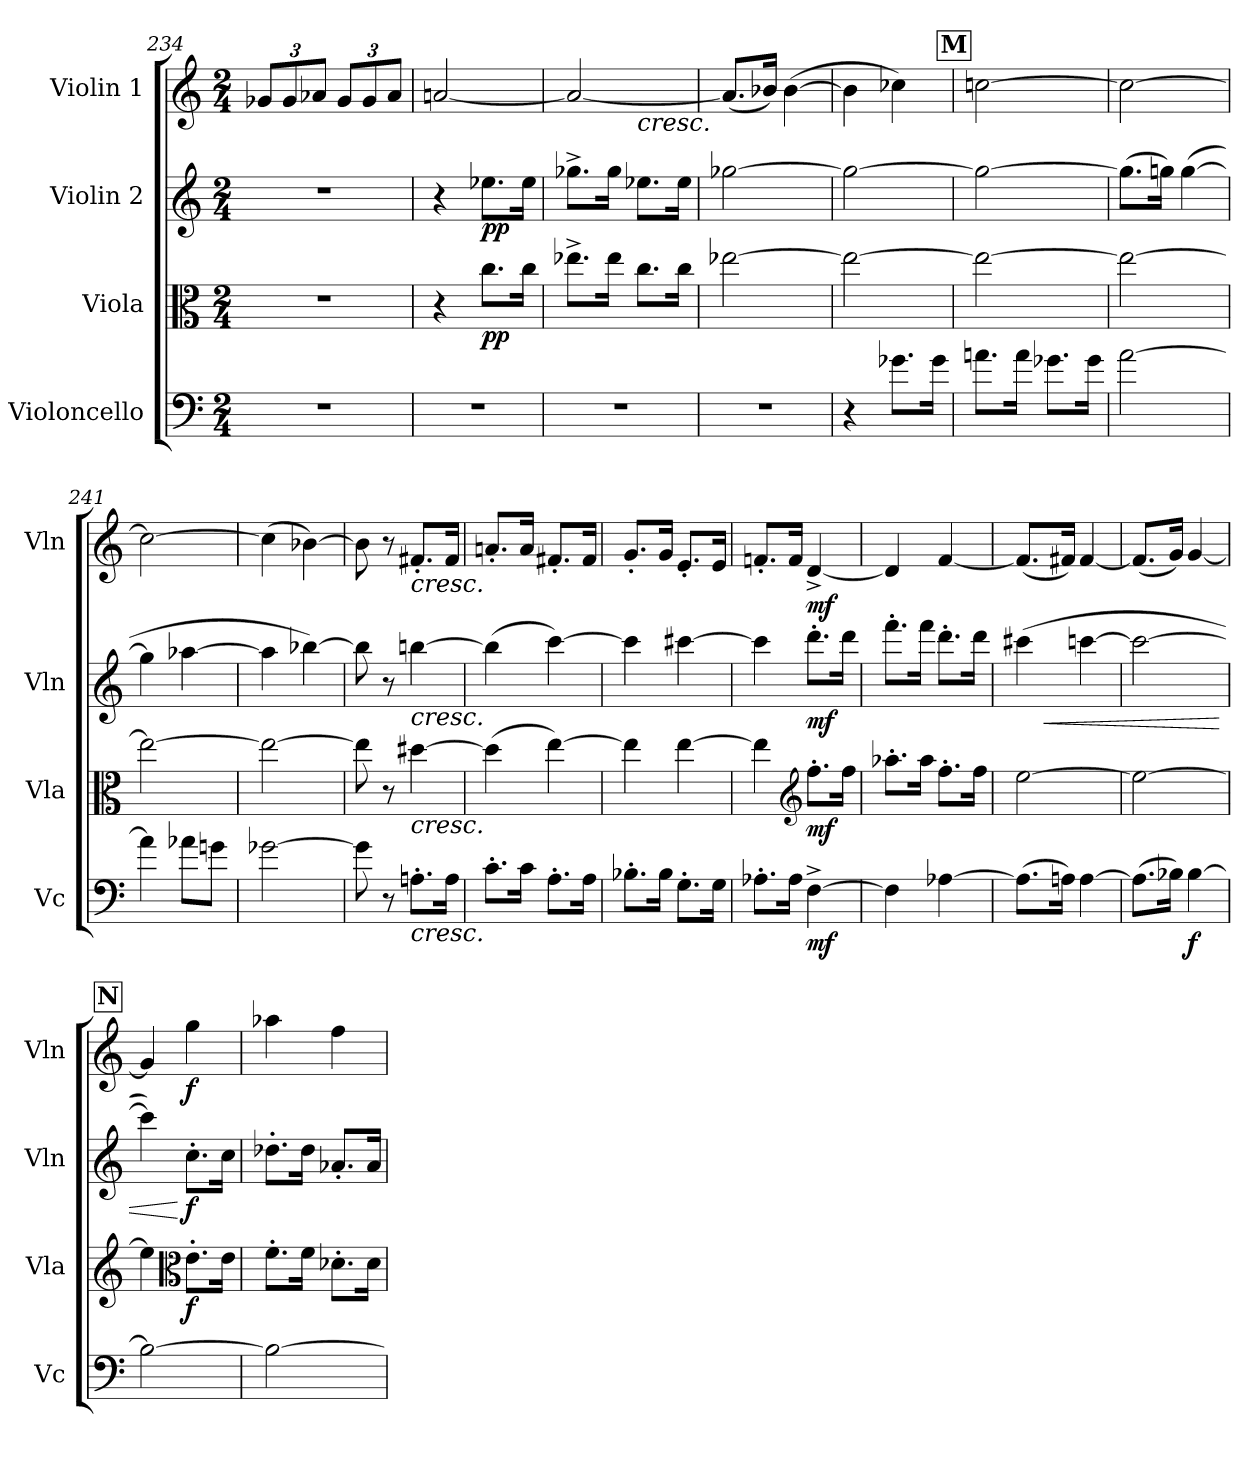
**kern	**dynam	**kern	**dynam	**kern	**dynam	**kern	**dynam
*part4	*part4	*part3	*part3	*part2	*part2	*part1	*part1
*staff4	*staff4	*staff3	*staff3	*staff2	*staff2	*staff1	*staff1
*I"Violoncello	*	*I"Viola	*	*I"Violin 2	*	*I"Violin 1	*
*I'Vc	*	*I'Vla	*	*I'Vln	*	*I'Vln	*
!!LO:LB:g=z
*clefF4	*	*clefC3	*	*clefG2	*	*clefG2	*
*k[]	*	*k[]	*	*k[]	*	*k[]	*
*M2/4	*	*M2/4	*	*M2/4	*	*M2/4	*
*	*	*	*	*	*	*Xbrackettup	*
=234	=234	=234	=234	=234	=234	=234	=234
2r	.	2r	.	2r	.	12g-X/L	.
.	.	.	.	.	.	12g-/	.
.	.	.	.	.	.	12a-X/J	.
.	.	.	.	.	.	12g-/L	.
.	.	.	.	.	.	12g-/	.
.	.	.	.	.	.	12a-/J	.
=235	=235	=235	=235	=235	=235	=235	=235
2r	.	4r	.	4r	.	[2an/	.
!	!	!	!LO:DY:b	!	!LO:DY:b	!	!
.	.	8.cc\L	pp	8.ee-X\L	pp	.	.
.	.	16cc\Jk	.	16ee-\Jk	.	.	.
=236	=236	=236	=236	=236	=236	=236	=236
*	*	*	*	*	*	*^	*
2r	.	8.ee-X^\L	.	8.gg-X^\L	.	2a/_	4ryy	.
.	.	16ee-\Jk	.	16gg-\Jk	.	.	.	.
!	!	!	!	!	!	!	!	!LO:HP:b
.	.	8.cc\L	.	8.ee-X\L	.	.	4ryy	<
.	.	16cc\Jk	.	16ee-\Jk	.	.	.	.
*	*	*	*	*	*	*v	*v	*
=237	=237	=237	=237	=237	=237	=237	=237
2r	.	[2ee-X\	.	[2gg-X\	.	(<8.a/L]	.
.	.	.	.	.	.	16b-X/Jk)	.
.	.	.	.	.	.	(>[4b-\	.
=238	=238	=238	=238	=238	=238	=238	=238
4r	.	2ee-\_	.	2gg-\_	.	4b-\]	.
8.g-X\L	.	.	.	.	.	4cc-X\)	.
16g-\Jk	.	.	.	.	.	.	.
!!LO:REH:place=s1:a:B:fs=14:t=M
=239	=239	=239	=239	=239	=239	=239	=239
8.an\L	.	2ee-\_	.	2gg-\_	.	[2ccn\	.
16a\Jk	.	.	.	.	.	.	.
8.g-X\L	.	.	.	.	.	.	.
16g-\Jk	.	.	.	.	.	.	.
=240	=240	=240	=240	=240	=240	=240	=240
[2a\	.	2ee-\_	.	(>8.gg-\L]	.	2cc\_	.
.	.	.	.	16ggn\Jk)	.	.	.
.	.	.	.	(>[4gg\	.	.	.
=241	=241	=241	=241	=241	=241	=241	=241
4a\]	.	2ee-\_	.	4gg\]	.	2cc\_	.
8a-X\L	.	.	.	[4aa-X\	.	.	.
8gn\J	.	.	.	.	.	.	.
=242	=242	=242	=242	=242	=242	=242	=242
[2g-X\	.	2ee-\_	.	4aa-\]	.	(>4cc\]	.
.	.	.	.	[4bb-X\)	.	[4b-X\)	.
=243	=243	=243	=243	=243	=243	=243	=243
8g-\]	.	8ee-\]	.	8bb-\]	.	8b-\]	.
8r	.	8r	.	8r	.	8r	.
!	!	!	!	!	!	!LO:TX:b:i:t=cresc.	!
!	!	!	!	!LO:TX:b:i:t=cresc.	!	!	!
!	!	!LO:TX:b:i:t=cresc.	!	!	!	!	!
!LO:TX:b:i:t=cresc.	!	!	!	!	!	!	!
8.An'\L	.	[4dd#X\	.	[4bbn\	.	8.f#X'/L	.
16A\Jk	.	.	.	.	.	16f#/Jk	.
=244	=244	=244	=244	=244	=244	=244	=244
8.c'\L	.	(>4dd#\]	.	(>4bb\]	.	8.an'/L	.
16c\Jk	.	.	.	.	.	16a/Jk	.
8.A'\L	.	[4ee\)	.	[4ccc\)	.	8.f#X'/L	.
16A\Jk	.	.	.	.	.	16f#/Jk	.
=245	=245	=245	=245	=245	=245	=245	=245
8.B-X'\L	.	4ee\]	.	4ccc\]	.	8.g'/L	.
16B-\Jk	.	.	.	.	.	16g/Jk	.
8.G'\L	.	[4ee\	.	[4ccc#X\	.	8.e'/L	.
16G\Jk	.	.	.	.	.	16e/Jk	.
!!LO:LB:g=z
=246	=246	=246	=246	=246	=246	=246	=246
8.A-X'\L	.	4ee\]	.	4ccc#\]	.	8.fn'/L	.
16A-\Jk	.	.	.	.	.	16f/Jk	.
*	*	*clefG2	*	*	*	*	*
!	!LO:DY:b	!	!LO:DY:b	!	!LO:DY:b	!	!LO:DY:b
[4F^\	mf	8.ff'\L	mf	8.ddd'\L	mf	[4d^/	mf
.	.	16ff\Jk	.	16ddd\Jk	.	.	.
=247	=247	=247	=247	=247	=247	=247	=247
4F\]	.	8.aa-X'\L	.	8.fff'\L	.	4d/]	.
.	.	16aa-\Jk	.	16fff\Jk	.	.	.
[4A-X\	.	8.ff'\L	.	8.ddd'\L	.	[4f/	.
.	.	16ff\Jk	.	16ddd\Jk	.	.	.
=248	=248	=248	=248	=248	=248	=248	=248
*	*	*	*	*^	*	*	*
(>8.A-\L]	.	[2ee\	.	(>4ccc#X\	8ryy	.	(<8.f/L]	.
!	!	!	!	!	!	!LO:HP:b	!	!
.	.	.	.	.	8ryy	<	.	.
16An\Jk)	.	.	.	.	.	.	16f#X/Jk)	.
[4A\	.	.	.	[4cccn\	4ryy	.	[4f#/	.
*	*	*	*	*v	*v	*	*	*
=249	=249	=249	=249	=249	=249	=249	=249
(>8.A\L]	.	2ee\_	.	2ccc\_	.	(<8.f#/L]	.
16B-X\Jk)	.	.	.	.	.	16g/Jk)	.
!	!LO:DY:b	!	!	!	!	!	!
[4B-\	f	.	.	.	.	[4g/	.
!!LO:REH:place=s1:a:B:fs=14:t=N
=250	=250	=250	=250	=250	=250	=250	=250
2B-\_	.	4ee\]	.	4ccc\])	.	4g/]	.
*	*	*clefC3	*	*	*	*	*
!	!	!	!LO:DY:b	!	!LO:DY:n=1:b	!	!LO:DY:n=1:b
.	.	8.e'\L	f	8.cc'\L	[ f	4gg\	[ f
.	.	16e\Jk	.	16cc\Jk	.	.	.
!!LO:PB:g=z
=251	=251	=251	=251	=251	=251	=251	=251
2B-\_	.	8.f'\L	.	8.dd-X'\L	.	4aa-X\	.
.	.	16f\Jk	.	16dd-\Jk	.	.	.
.	.	8.d-X'\L	.	8.a-X'/L	.	4ff\	.
.	.	16d-\Jk	.	16a-/Jk	.	.	.
=	=	=	=	=	=	=	=
*-	*-	*-	*-	*-	*-	*-	*-
